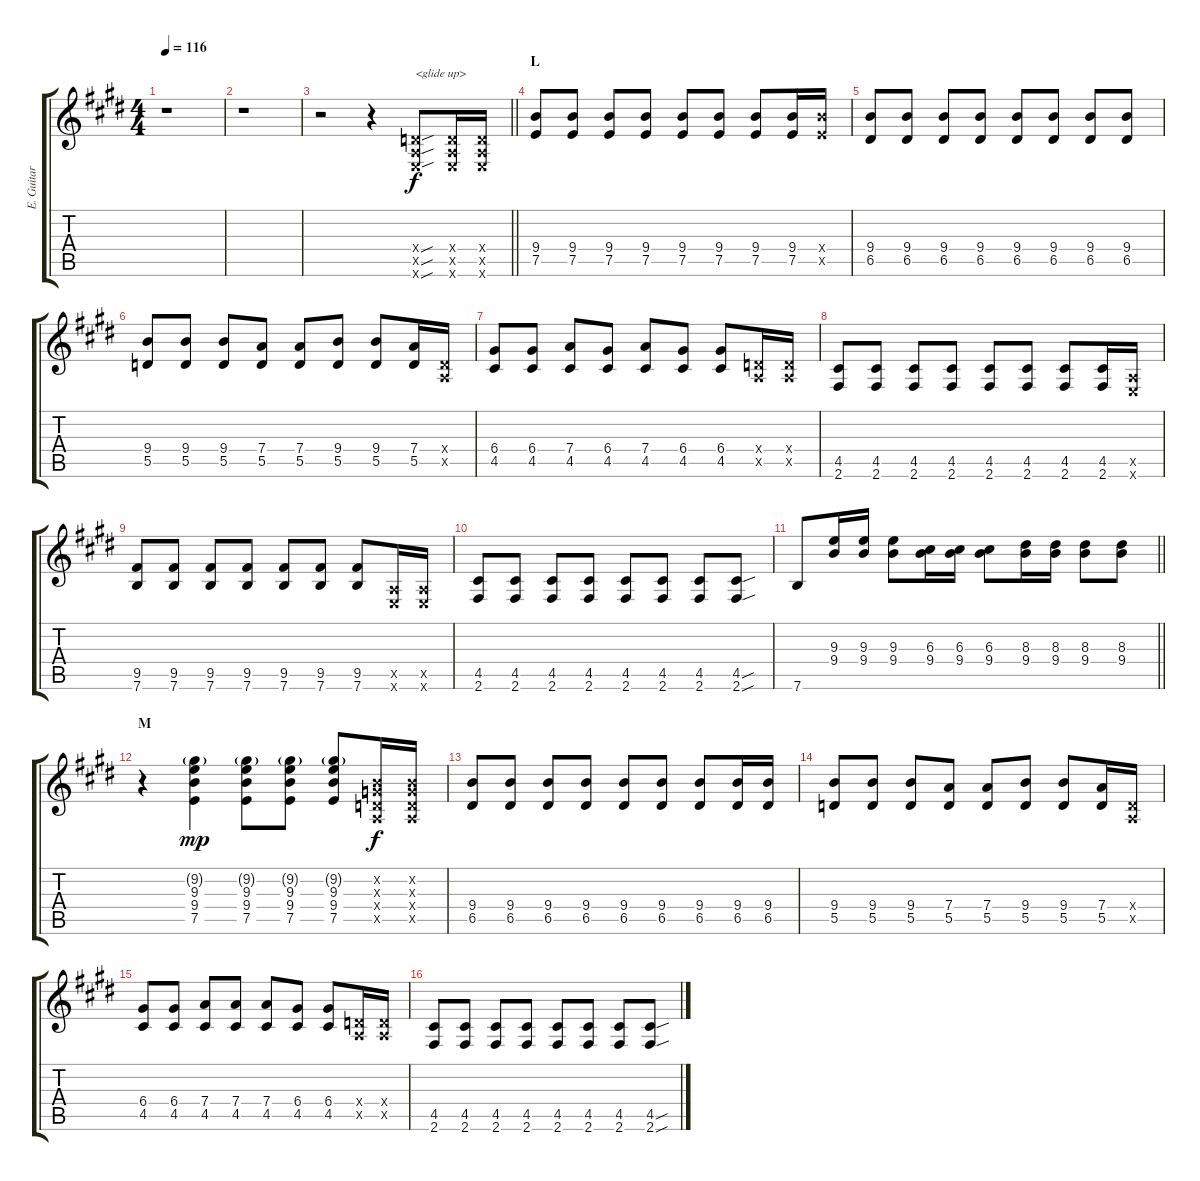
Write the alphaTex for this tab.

\track ("E. Guitar III" "E. Guitar ") {instrument overdrivenguitar}
\staff {score tabs}
\tuning (E4 B3 G3 D3 A2 E2) {hide}
\ts (4 4)
\tempo 116
\clef g2
\ks e
r.1{dy f} |
r.1 |
\barLineRight lightlight
r.2 r.4 (0.4{sou x} 0.5{sou x} 0.6{sou x}).8{txt "<glide up>"} (0.4{x} 0.5{x} 0.6{x}).16 (0.4{x} 0.5{x} 0.6{x}).16 |
\section ("" "L")
(9.4 7.5).8 (9.4 7.5).8 (9.4 7.5).8 (9.4 7.5).8 (9.4 7.5).8 (9.4 7.5).8 (9.4 7.5).8 (9.4 7.5).16 (9.4{x} 7.5{x}).16 |
(9.4 6.5).8 (9.4 6.5).8 (9.4 6.5).8 (9.4 6.5).8 (9.4 6.5).8 (9.4 6.5).8 (9.4 6.5).8 (9.4 6.5).8 |
(9.4 5.5).8 (9.4 5.5).8 (9.4 5.5).8 (7.4 5.5).8 (7.4 5.5).8 (9.4 5.5).8 (9.4 5.5).8 (7.4 5.5).16 (0.4{x} 0.5{x}).16 |
(6.4 4.5).8 (6.4 4.5).8 (7.4 4.5).8 (6.4 4.5).8 (7.4 4.5).8 (6.4 4.5).8 (6.4 4.5).8 (0.4{x} 0.5{x}).16 (0.4{x} 0.5{x}).16 |
(4.5 2.6).8 (4.5 2.6).8 (4.5 2.6).8 (4.5 2.6).8 (4.5 2.6).8 (4.5 2.6).8 (4.5 2.6).8 (4.5 2.6).16 (0.5{x} 0.6{x}).16 |
(9.5 7.6).8 (9.5 7.6).8 (9.5 7.6).8 (9.5 7.6).8 (9.5 7.6).8 (9.5 7.6).8 (9.5 7.6).8 (0.5{x} 0.6{x}).16 (0.5{x} 0.6{x}).16 |
(4.5 2.6).8 (4.5 2.6).8 (4.5 2.6).8 (4.5 2.6).8 (4.5 2.6).8 (4.5 2.6).8 (4.5 2.6).8 (4.5{sou} 2.6{sou}).8 |
\barLineRight lightlight
7.6.8 (9.3 9.4).16 (9.3 9.4).16 (9.3 9.4).8 (6.3 9.4).16 (6.3 9.4).16 (6.3 9.4).8 (8.3 9.4).16 (8.3 9.4).16 (8.3 9.4).8 (8.3 9.4).8 |
\section ("" "M")
r.4 (9.2{g} 9.3 9.4 7.5).4{dy mp} (9.2{g} 9.3 9.4 7.5).8 (9.2{g} 9.3 9.4 7.5).8 (9.2{g} 9.3 9.4 7.5).8 (0.2{x} 0.3{x} 0.4{x} 0.5{x}).16{dy f} (0.2{x} 0.3{x} 0.4{x} 0.5{x}).16 |
(9.4 6.5).8 (9.4 6.5).8 (9.4 6.5).8 (9.4 6.5).8 (9.4 6.5).8 (9.4 6.5).8 (9.4 6.5).8 (9.4 6.5).16 (9.4 6.5).16 |
(9.4 5.5).8 (9.4 5.5).8 (9.4 5.5).8 (7.4 5.5).8 (7.4 5.5).8 (9.4 5.5).8 (9.4 5.5).8 (7.4 5.5).16 (0.4{x} 0.5{x}).16 |
(6.4 4.5).8 (6.4 4.5).8 (7.4 4.5).8 (7.4 4.5).8 (7.4 4.5).8 (6.4 4.5).8 (6.4 4.5).8 (0.4{x} 0.5{x}).16 (0.4{x} 0.5{x}).16 |
(4.5 2.6).8 (4.5 2.6).8 (4.5 2.6).8 (4.5 2.6).8 (4.5 2.6).8 (4.5 2.6).8 (4.5 2.6).8 (4.5{sou} 2.6{sou}).8
